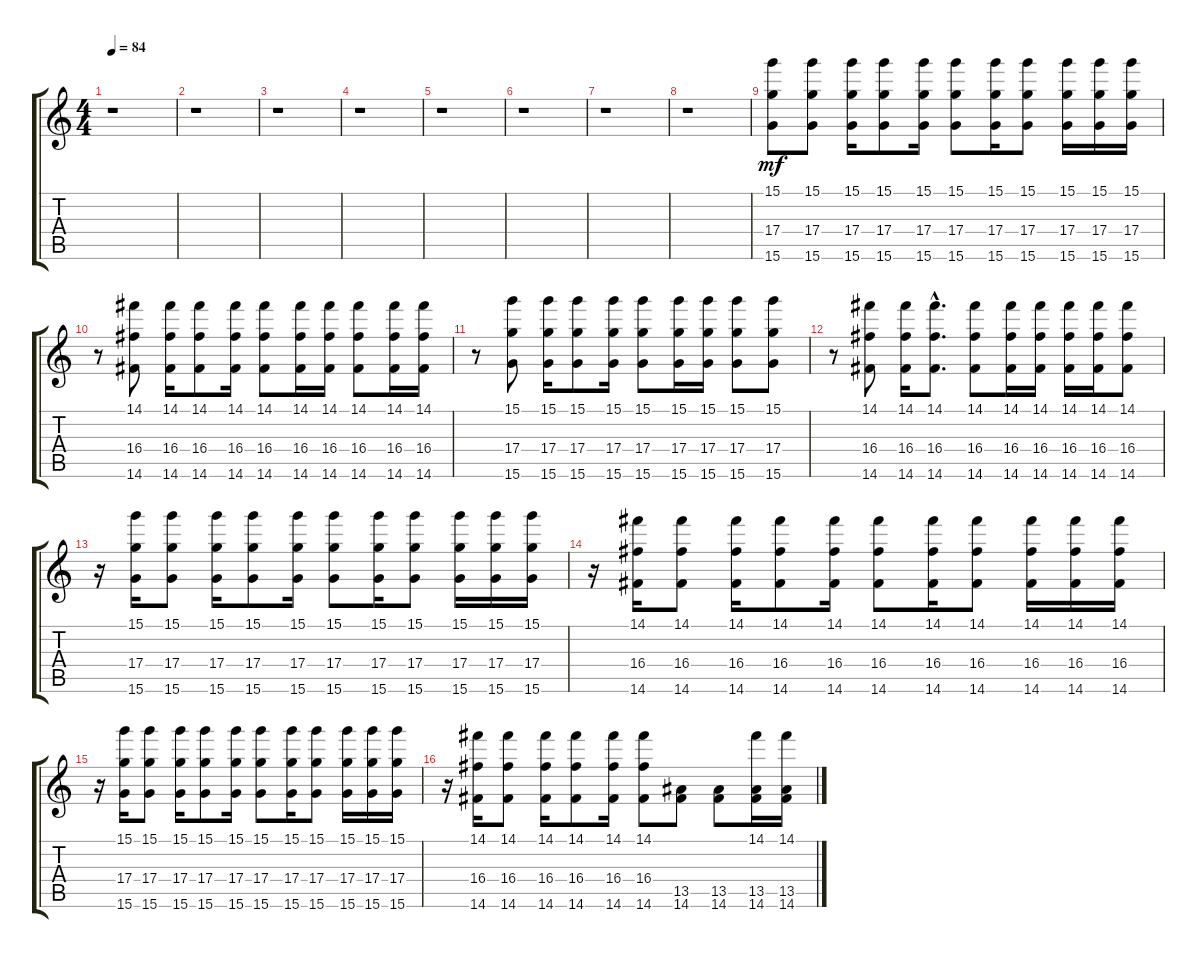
\track "" {instrument distortionguitar}
\staff {score tabs}
\tuning (E4 B3 G3 D3 A2 E2) {hide}
\ts (4 4)
\tempo 84
\clef g2
\ks c
r.1{dy mf instrument distortionguitar} |
r.1 |
r.1 |
r.1 |
r.1 |
r.1 |
r.1 |
r.1 |
(15.1 17.4 15.6).8 (15.1 17.4 15.6).8 (15.1 17.4 15.6).16 (15.1 17.4 15.6).8 (15.1 17.4 15.6).16 (15.1 17.4 15.6).8 (15.1 17.4 15.6).16 (15.1 17.4 15.6).8 (15.1 17.4 15.6).16 (15.1 17.4 15.6).16 (15.1 17.4 15.6).16 |
r.8 (14.1 16.4 14.6).8 (14.1 16.4 14.6).16 (14.1 16.4 14.6).8 (14.1 16.4 14.6).16 (14.1 16.4 14.6).8 (14.1 16.4 14.6).16 (14.1 16.4 14.6).16 (14.1 16.4 14.6).8 (14.1 16.4 14.6).16 (14.1 16.4 14.6).16 |
r.8 (15.1 17.4 15.6).8 (15.1 17.4 15.6).16 (15.1 17.4 15.6).8 (15.1 17.4 15.6).16 (15.1 17.4 15.6).8 (15.1 17.4 15.6).16 (15.1 17.4 15.6).16 (15.1 17.4 15.6).8 (15.1 17.4 15.6).8 |
r.8 (14.1 16.4 14.6).8 (14.1 16.4 14.6).16 (14.1{hac} 16.4{hac} 14.6{hac}).8{d} (14.1 16.4 14.6).8 (14.1 16.4 14.6).16 (14.1 16.4 14.6).16 (14.1 16.4 14.6).16 (14.1 16.4 14.6).16 (14.1 16.4 14.6).8 |
r.16 (15.1 17.4 15.6).16 (15.1 17.4 15.6).8 (15.1 17.4 15.6).16 (15.1 17.4 15.6).8 (15.1 17.4 15.6).16 (15.1 17.4 15.6).8 (15.1 17.4 15.6).16 (15.1 17.4 15.6).8 (15.1 17.4 15.6).16 (15.1 17.4 15.6).16 (15.1 17.4 15.6).16 |
r.16 (14.1 16.4 14.6).16 (14.1 16.4 14.6).8 (14.1 16.4 14.6).16 (14.1 16.4 14.6).8 (14.1 16.4 14.6).16 (14.1 16.4 14.6).8 (14.1 16.4 14.6).16 (14.1 16.4 14.6).8 (14.1 16.4 14.6).16 (14.1 16.4 14.6).16 (14.1 16.4 14.6).16 |
r.16 (15.1 17.4 15.6).16 (15.1 17.4 15.6).8 (15.1 17.4 15.6).16 (15.1 17.4 15.6).8 (15.1 17.4 15.6).16 (15.1 17.4 15.6).8 (15.1 17.4 15.6).16 (15.1 17.4 15.6).8 (15.1 17.4 15.6).16 (15.1 17.4 15.6).16 (15.1 17.4 15.6).16 |
r.16 (14.1 16.4 14.6).16 (14.1 16.4 14.6).8 (14.1 16.4 14.6).16 (14.1 16.4 14.6).8 (14.1 16.4 14.6).16 (14.1 16.4 14.6).8 (13.5 14.6).8 (13.5 14.6).8 (14.1 13.5 14.6).16 (14.1 13.5 14.6).16
